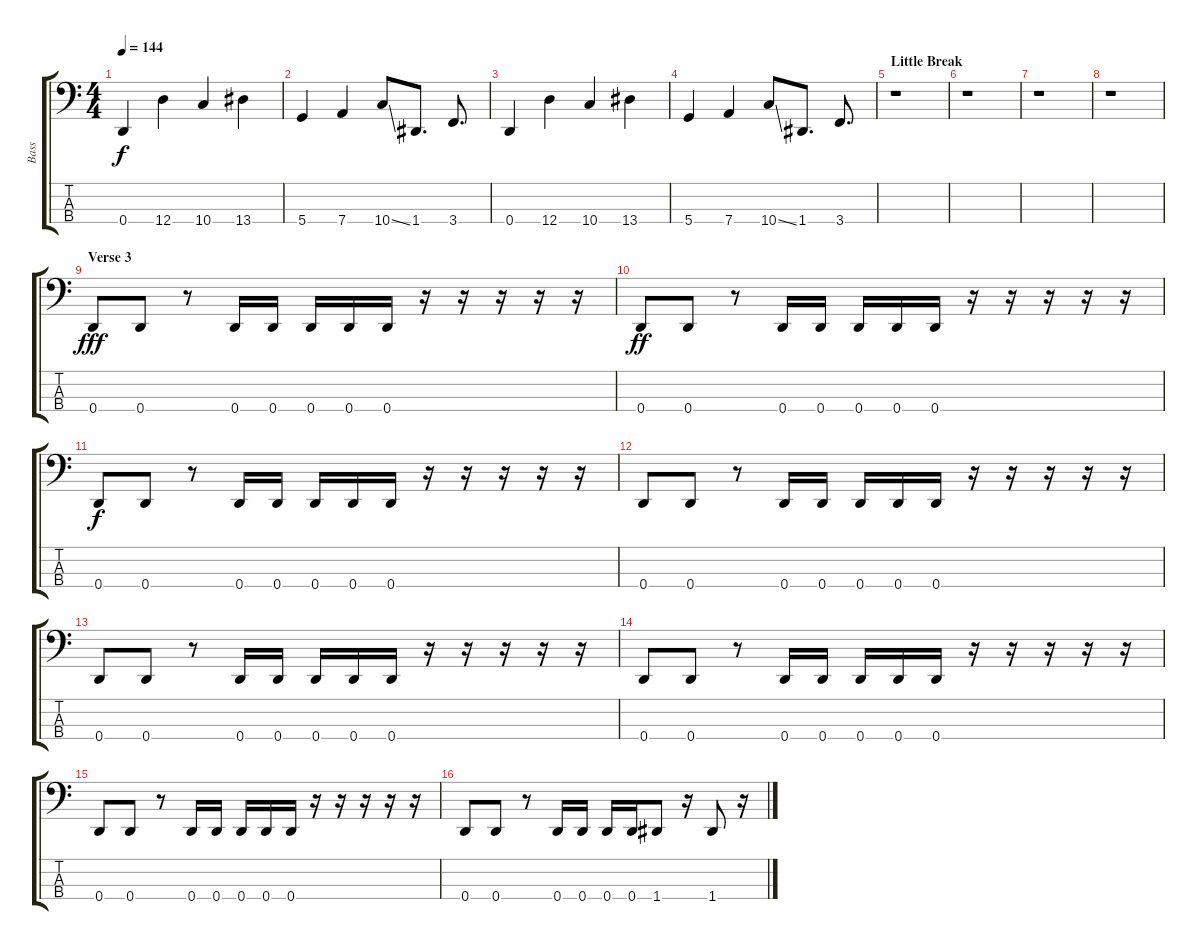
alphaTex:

\track ("Bass" "Bass") {instrument electricbasspick}
\staff {score tabs}
\tuning (G2 D2 A1 D1) {hide}
\ts (4 4)
\tempo 144
\clef f4
\ks c
0.4.4{dy f} 12.4.4 10.4.4 13.4.4 |
5.4.4 7.4.4 10.4{ss}.8 1.4.8{d} 3.4.8{d} |
0.4.4 12.4.4 10.4.4 13.4.4 |
5.4.4 7.4.4 10.4{ss}.8 1.4.8{d} 3.4.8{d} |
\section ("" "Little Break")
r.1 |
r.1 |
r.1 |
r.1 |
\section ("" "Verse 3")
0.4.8{dy fff} 0.4.8 r.8 0.4.16 0.4.16 0.4.16 0.4.16 0.4.16 r.16 r.16 r.16 r.16 r.16 |
0.4.8{dy ff} 0.4.8 r.8 0.4.16 0.4.16 0.4.16 0.4.16 0.4.16 r.16 r.16 r.16 r.16 r.16 |
0.4.8{dy f} 0.4.8 r.8 0.4.16 0.4.16 0.4.16 0.4.16 0.4.16 r.16 r.16 r.16 r.16 r.16 |
0.4.8 0.4.8 r.8 0.4.16 0.4.16 0.4.16 0.4.16 0.4.16 r.16 r.16 r.16 r.16 r.16 |
0.4.8 0.4.8 r.8 0.4.16 0.4.16 0.4.16 0.4.16 0.4.16 r.16 r.16 r.16 r.16 r.16 |
0.4.8 0.4.8 r.8 0.4.16 0.4.16 0.4.16 0.4.16 0.4.16 r.16 r.16 r.16 r.16 r.16 |
0.4.8 0.4.8 r.8 0.4.16 0.4.16 0.4.16 0.4.16 0.4.16 r.16 r.16 r.16 r.16 r.16 |
0.4.8 0.4.8 r.8 0.4.16 0.4.16 0.4.16 0.4.16 1.4.8 r.16 1.4.8 r.16
